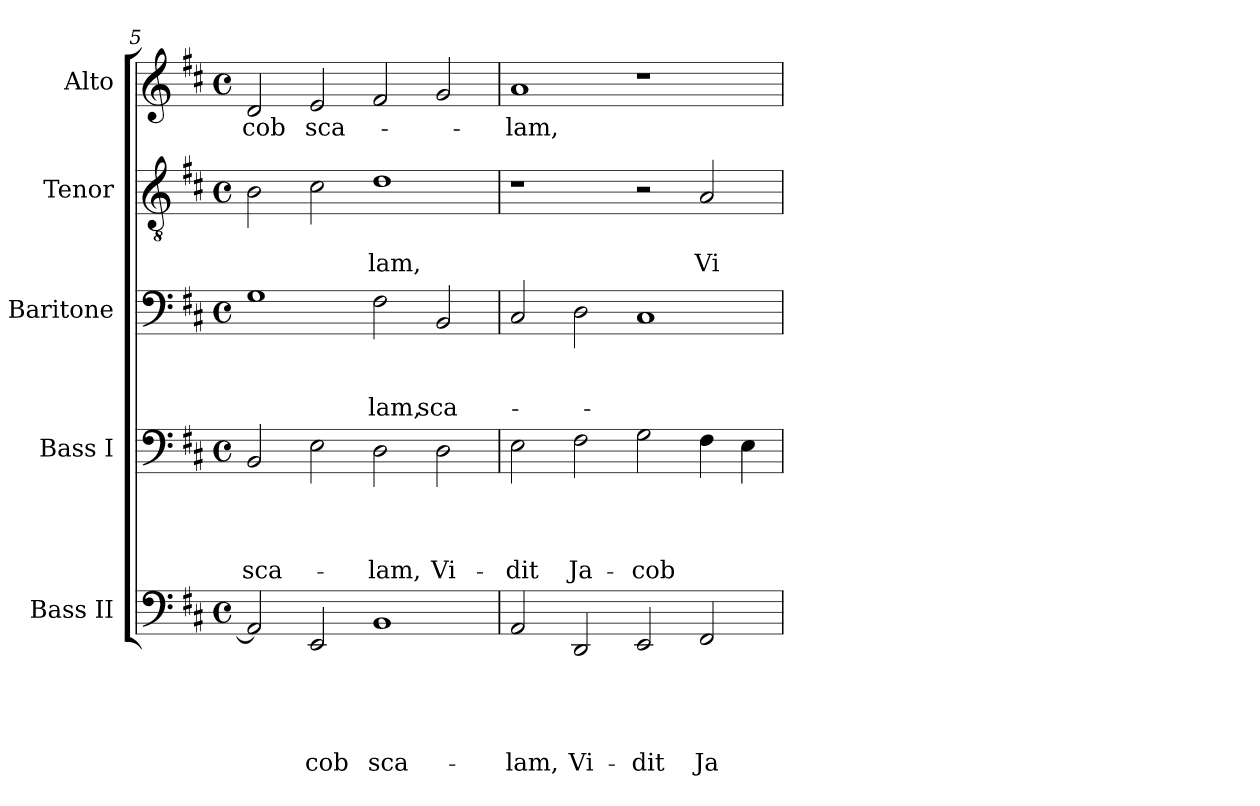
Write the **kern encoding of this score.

**kern	**text	**text	**text	**text	**text	**kern	**text	**text	**text	**text	**kern	**text	**text	**text	**kern	**text	**text	**kern	**text
*part5	*part5	*part5	*part5	*part5	*part5	*part4	*part4	*part4	*part4	*part4	*part3	*part3	*part3	*part3	*part2	*part2	*part2	*part1	*part1
*staff5	*staff5	*staff5	*staff5	*staff5	*staff5	*staff4	*staff4	*staff4	*staff4	*staff4	*staff3	*staff3	*staff3	*staff3	*staff2	*staff2	*staff2	*staff1	*staff1
*I"Bass II	*	*	*	*	*	*I"Bass I	*	*	*	*	*I"Baritone	*	*	*	*I"Tenor	*	*	*I"Alto	*
*clefF4	*	*	*	*	*	*clefF4	*	*	*	*	*clefF4	*	*	*	*clefGv2	*	*	*clefG2	*
*k[f#c#]	*	*	*	*	*	*k[f#c#]	*	*	*	*	*k[f#c#]	*	*	*	*k[f#c#]	*	*	*k[f#c#]	*
*D:	*	*	*	*	*	*D:	*	*	*	*	*D:	*	*	*	*D:	*	*	*D:	*
*M4/4	*	*	*	*	*	*M4/4	*	*	*	*	*M4/4	*	*	*	*M4/4	*	*	*M4/4	*
*met(c)	*	*	*	*	*	*met(c)	*	*	*	*	*met(c)	*	*	*	*met(c)	*	*	*met(c)	*
=5	=5	=5	=5	=5	=5	=5	=5	=5	=5	=5	=5	=5	=5	=5	=5	=5	=5	=5	=5
!	!	!	!	!	!	!	!	!	!	!LO:LY:b	!	!	!	!	!	!	!	!	!LO:LY:b
2AA/]	.	.	.	.	.	2BB/	.	.	.	sca-	1G	.	.	.	2B\	.	.	2d/	-cob
!	!	!	!	!	!LO:LY:b	!	!	!	!	!	!	!	!	!	!	!	!	!	!LO:LY:b
2EE/	.	.	.	.	-cob	2E\	.	.	.	.	.	.	.	.	2c#\	.	.	2e/	sca-
!	!	!	!	!	!LO:LY:b	!	!	!	!	!LO:LY:b	!	!	!	!LO:LY:b	!	!	!LO:LY:b	!	!
1BB	.	.	.	.	sca-	2D\	.	.	.	-lam,	2F#\	.	.	-lam,	1d	.	-lam,	2f#/	.
!	!	!	!	!	!	!	!	!	!	!LO:LY:b	!	!	!	!LO:LY:b	!	!	!	!	!
.	.	.	.	.	.	2D\	.	.	.	Vi-	2BB/	.	.	sca-	.	.	.	2g/	.
!!LO:PB:g=z
=6	=6	=6	=6	=6	=6	=6	=6	=6	=6	=6	=6	=6	=6	=6	=6	=6	=6	=6	=6
!	!	!	!	!	!LO:LY:b	!	!	!	!	!LO:LY:b	!	!	!	!	!	!	!	!	!LO:LY:b
2AA/	.	.	.	.	-lam,	2E\	.	.	.	-dit	2C#/	.	.	.	1r	.	.	1a	-lam,
!	!	!	!	!	!LO:LY:b	!	!	!	!	!LO:LY:b	!	!	!	!	!	!	!	!	!
2DD/	.	.	.	.	Vi-	2F#\	.	.	.	Ja-	2D\	.	.	.	.	.	.	.	.
!	!	!	!	!	!LO:LY:b	!	!	!	!	!LO:LY:b	!	!	!	!	!	!	!	!	!
2EE/	.	.	.	.	-dit	2G\	.	.	.	-cob	1C#	.	.	.	2r	.	.	1r	.
!	!	!	!	!	!LO:LY:b	!	!	!	!	!	!	!	!	!	!	!	!LO:LY:b	!	!
2FF#/	.	.	.	.	Ja-	4F#\	.	.	.	.	.	.	.	.	2A/	.	Vi-	.	.
.	.	.	.	.	.	4E\	.	.	.	.	.	.	.	.	.	.	.	.	.
=	=	=	=	=	=	=	=	=	=	=	=	=	=	=	=	=	=	=	=
*-	*-	*-	*-	*-	*-	*-	*-	*-	*-	*-	*-	*-	*-	*-	*-	*-	*-	*-	*-
